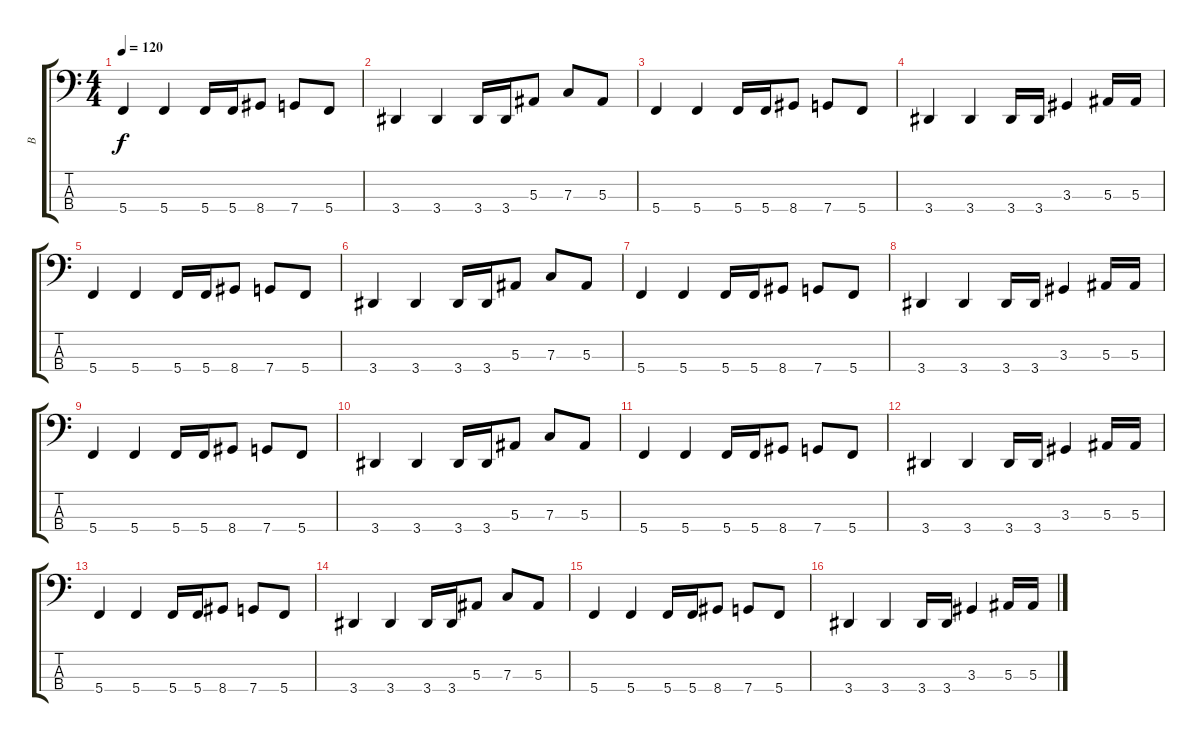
\track ("B" "B") {instrument electricbassfinger}
\staff {score tabs}
\tuning (Eb2 Bb1 F1 C1) {hide}
\ts (4 4)
\tempo 120
\clef f4
\ks c
5.4.4{dy f} 5.4.4 5.4.16 5.4.16 8.4.8 7.4.8 5.4.8 |
3.4.4 3.4.4 3.4.16 3.4.16 5.3.8 7.3.8 5.3.8 |
5.4.4 5.4.4 5.4.16 5.4.16 8.4.8 7.4.8 5.4.8 |
3.4.4 3.4.4 3.4.16 3.4.16 3.3.4 5.3.16 5.3.16 |
5.4.4 5.4.4 5.4.16 5.4.16 8.4.8 7.4.8 5.4.8 |
3.4.4 3.4.4 3.4.16 3.4.16 5.3.8 7.3.8 5.3.8 |
5.4.4 5.4.4 5.4.16 5.4.16 8.4.8 7.4.8 5.4.8 |
3.4.4 3.4.4 3.4.16 3.4.16 3.3.4 5.3.16 5.3.16 |
5.4.4 5.4.4 5.4.16 5.4.16 8.4.8 7.4.8 5.4.8 |
3.4.4 3.4.4 3.4.16 3.4.16 5.3.8 7.3.8 5.3.8 |
5.4.4 5.4.4 5.4.16 5.4.16 8.4.8 7.4.8 5.4.8 |
3.4.4 3.4.4 3.4.16 3.4.16 3.3.4 5.3.16 5.3.16 |
5.4.4 5.4.4 5.4.16 5.4.16 8.4.8 7.4.8 5.4.8 |
3.4.4 3.4.4 3.4.16 3.4.16 5.3.8 7.3.8 5.3.8 |
5.4.4 5.4.4 5.4.16 5.4.16 8.4.8 7.4.8 5.4.8 |
3.4.4 3.4.4 3.4.16 3.4.16 3.3.4 5.3.16 5.3.16
